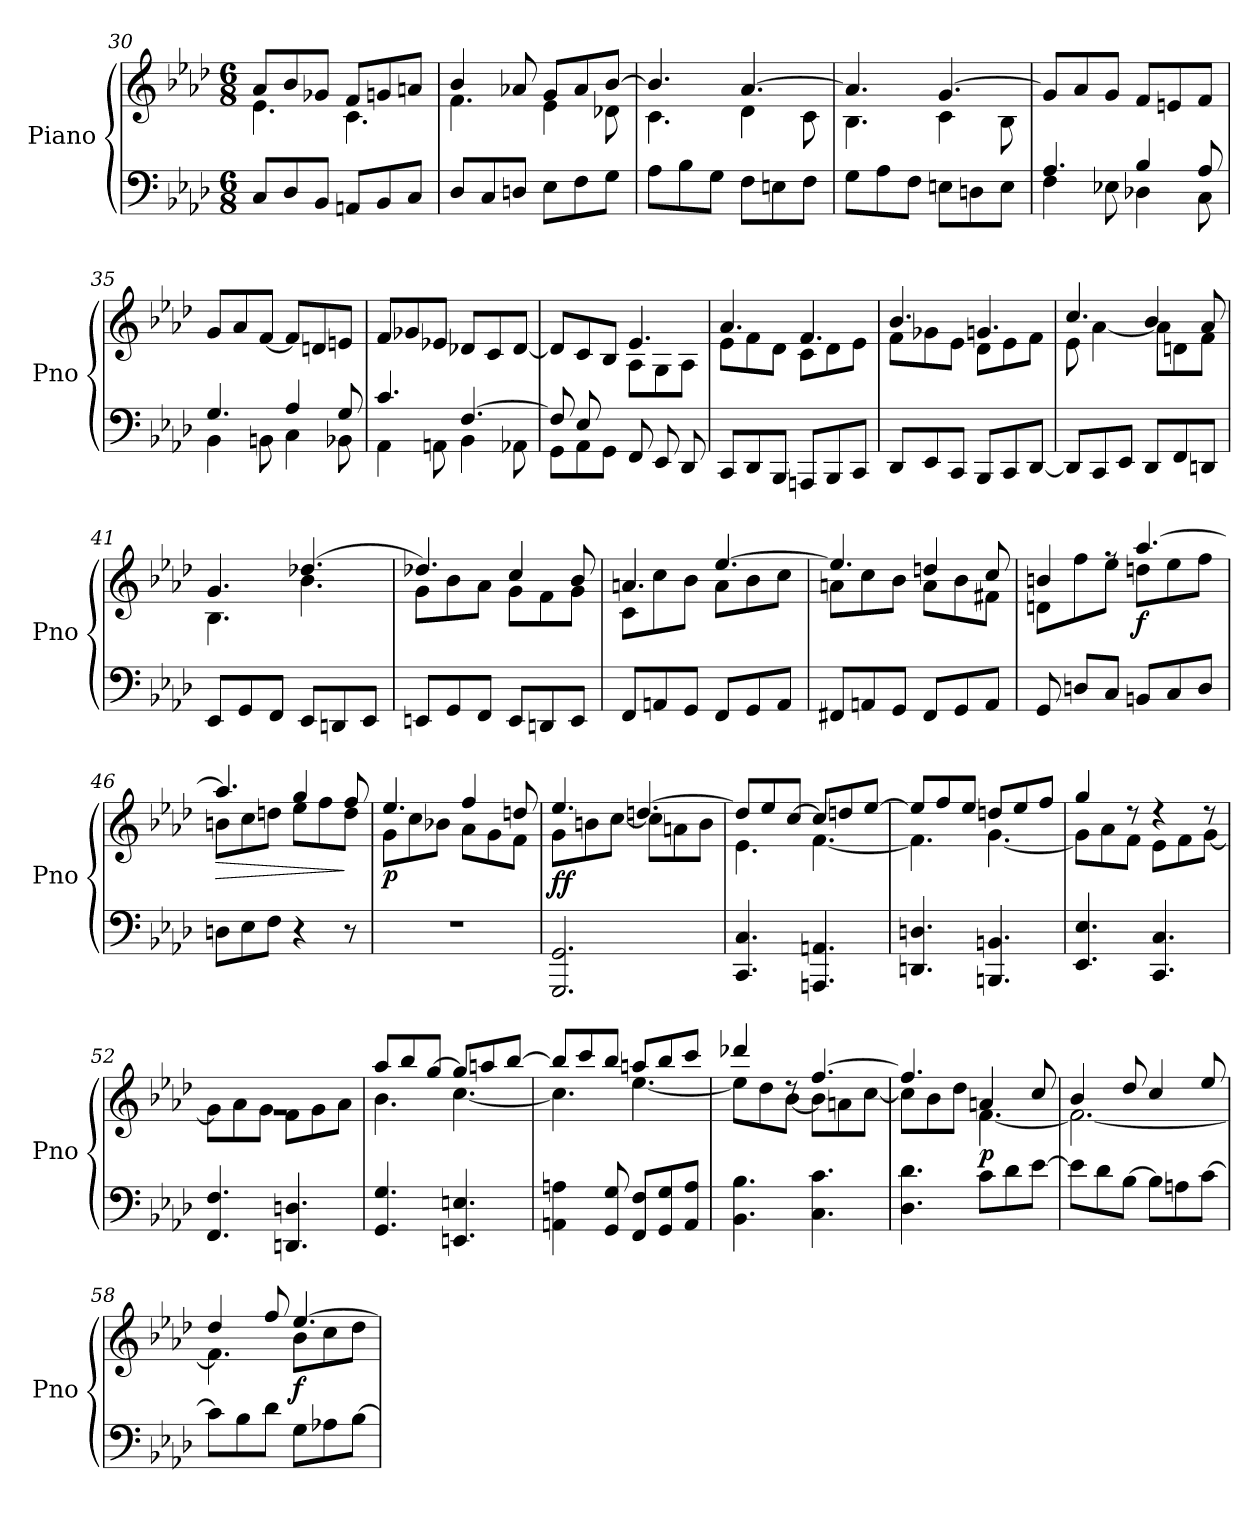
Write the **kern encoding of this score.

**kern	**kern	**dynam
*part1	*part1	*part1
*staff2	*staff1	*staff1/2
*I"Piano	*	*
*I'Pno	*	*
*clefF4	*clefG2	*
*k[b-e-a-d-]	*k[b-e-a-d-]	*
*M6/8	*M6/8	*
=30	=30	=30
*	*^	*
8C/L	8a-/L	4.e-\	.
8D-/	8b-/	.	.
8BB-/J	8g-X/J	.	.
8AAn/L	8f/L	4.c\	.
8BB-/	8gn/	.	.
8C/J	8an/J	.	.
=31	=31	=31	=31
8D-/L	4b-/	4.f\	.
8C/	.	.	.
8Dn/J	8a-X/	.	.
8E-\L	8g/L	4e-\	.
8F\	8a-/	.	.
8G\J	[8b-/J	8d-X\	.
!!LO:LB:g=z	!!
=32	=32	=32	=32
8A-\L	4.b-/]	4.c\	.
8B-\	.	.	.
8G\J	.	.	.
8F\L	[4.a-/	4d-\	.
8En\	.	.	.
8F\J	.	8c\	.
=33	=33	=33	=33
8G\L	4.a-/]	4.B-\	.
8A-\	.	.	.
8F\J	.	.	.
8En\L	[4.g/	4c\	.
8Dn\	.	.	.
8E\J	.	8B-\	.
*	*v	*v	*
=34	=34	=34
*^	*	*
4.A-/	4F\	8g/L]	.
.	.	8a-/	.
.	8E-X\	8g/J	.
4B-/	4D-X\	8f/L	.
.	.	8en/	.
8A-/	8C\	8f/J	.
=35	=35	=35	=35
4.G/	4BB-\	8g/L	.
.	.	8a-/	.
.	8BBn\	[8f/J	.
4A-/	4C\	8f/L]	.
.	.	8dn/	.
8G/	8BB-X\	8en/J	.
=36	=36	=36	=36
4.c/	4AA-\	8f/L	.
.	.	8g-X/	.
.	8AAn\	8e-X/J	.
[4.F/	4BB-\	8d-X/L	.
.	.	8c/	.
.	8AA-X\	[8d-/J	.
!!LO:LB:g=z
=37	=37	=37	=37
*	*	*^	*
*	*	*	*^	*
8F/L]	8GG\L	8d-/L]	4.ryy	4ryy	.
8E-/	8AA-\	8c/	.	.	.
8ryy	8GG\J	8B-/J	.	8e-\J	.
8FF/L	4.ryy	4.e-/	8A-\L	4.ryy	.
8EE-/	.	.	8G\	.	.
8DD-/J	.	.	8A-\J	.	.
*v	*v	*	*	*	*
*	*	*v	*v	*
=38	=38	=38	=38
8CC/L	4.a-/	8e-\L	.
8DD-/	.	8f\	.
8BBB-/J	.	8d-\J	.
8AAAn/L	4.f/	8c\L	.
8BBB-/	.	8d-\	.
8CC/J	.	8e-\J	.
=39	=39	=39	=39
8DD-/L	4.b-/	8f\L	.
8EE-/	.	8g-X\	.
8CC/J	.	8e-\J	.
8BBB-/L	4.gn/	8d-\L	.
8CC/	.	8e-\	.
[8DD-/J	.	8f\J	.
=40	=40	=40	=40
8DD-/L]	4.cc/	8e-\	.
8CC/	.	[4a-\	.
8EE-/J	.	.	.
8DD-/L	4b-/	8a-\L]	.
8FF/	.	8dn\	.
8DDn/J	8a-/	8f\J	.
=41	=41	=41	=41
8EE-/L	4.g/	4.B-\	.
8GG/	.	.	.
8FF/J	.	.	.
8EE-/L	[4.dd-X/	4.b-\	.
!	!	!	!LO:DY:b=2
8DDn/	.	.	other-dynamics
8EE-/J	.	.	.
!!LO:LB:g=z	!!
=42	=42	=42	=42
8EEn/L	4.dd-X/]	8g\L	.
8GG/	.	8b-\	.
8FF/J	.	8a-\J	.
8EE/L	4cc/	8g\L	.
8DDn/	.	8f\	.
8EE/J	8b-/	8g\J	.
=43	=43	=43	=43
8FF/L	4.an/	8c\L	.
8AAn/	.	8cc\	.
8GG/J	.	8b-\J	.
8FF/L	[4.ee-/	8a\L	.
8GG/	.	8b-\	.
8AA/J	.	8cc\J	.
=44	=44	=44	=44
8FF#X/L	4.ee-/]	8an\L	.
8AAn/	.	8cc\	.
8GG/J	.	8b-\J	.
8FF#/L	4ddn/	8a\L	.
8GG/	.	8b-\	.
8AA/J	8cc/	8f#X\J	.
=45	=45	=45	=45
8GG/	4bn/	8dn\L	.
8Dn/L	.	8ff\	.
8C/J	8rff	8ee-\J	.
!	!	!	!LO:DY:b
8BBn/L	[4.aa-/	8ddn\L	f
8C/	.	8ee-\	.
8D/J	.	8ff\J	.
=46	=46	=46	=46
!	!	!	!LO:HP:b
8Dn\L	4.aa-/]	8bn\L	>
8E-\	.	8cc\	.
8F\J	.	8ddn\J	.
4r	4gg/	8ee-\L	.
.	.	8ff\	.
8r	8ff/	8dd\J	]
!!LO:LB:g=z	!!
=47	=47	=47	=47
!	!	!	!LO:DY:b
2.r	4.ee-/	8g\L	p
.	.	8cc\	.
.	.	8b-X\J	.
.	4ff/	8a-\L	.
.	.	8g\	.
.	8ddn/	8f\J	.
=48	=48	=48	=48
!	!	!	!LO:DY:b
2.GGG/ 2.GG/	4.ee-/	8g\L	ff
.	.	8bn\	.
.	.	[8cc\J	.
.	[4.ddn/	8cc\L]	.
.	.	8an\	.
.	.	8b\J	.
=49	=49	=49	=49
4.CC/ 4.C/	8dd/L]	4.e-\	.
.	8ee-/	.	.
.	[8cc/J	.	.
4.AAAn/ 4.AAn/	8cc/L]	[4.f\	.
.	8ddn/	.	.
.	[8ee-/J	.	.
=50	=50	=50	=50
4.DDn/ 4.Dn/	8ee-/L]	4.f\]	.
.	8ff/	.	.
.	8ee-/J	.	.
4.BBBn/ 4.BBn/	8ddn/L	[4.g\	.
.	8ee-/	.	.
.	8ff/J	.	.
=51	=51	=51	=51
4.EE-/ 4.E-/	4gg/	8g\L]	.
.	.	8a-\	.
.	8rdd	8f\J	.
4.CC/ 4.C/	4rdd	8e-\L	.
.	.	8f\	.
.	8rdd	[8g\J	.
!!LO:LB:g=z	!!
=52	=52	=52	=52
4.FF/ 4.F/	2.rg	8g\L]	.
.	.	8a-\	.
.	.	8g\J	.
4.DDn/ 4.Dn/	.	8f\L	.
.	.	8g\	.
.	.	8a-\J	.
=53	=53	=53	=53
4.GG/ 4.G/	8aa-/L	4.b-\	.
.	8bb-/	.	.
.	[8gg/J	.	.
4.EEn/ 4.En/	8gg/L]	[4.cc\	.
.	8aan/	.	.
.	[8bb-/J	.	.
=54	=54	=54	=54
4AAn\ 4An\	8bb-/L]	4.cc\]	.
.	8ccc/	.	.
8GG/ 8G/	8bb-/J	.	.
8FF/ 8F/L	8aan/L	[4.ee-\	.
8GG/ 8G/	8bb-/	.	.
8AA/ 8A/J	8ccc/J	.	.
=55	=55	=55	=55
4.BB-\ 4.B-\	4ddd-X/	8ee-\L]	.
.	.	8dd-\	.
.	8rdd	[8b-\J	.
4.C\ 4.c\	[4.ff/	8b-\L]	.
.	.	8an\	.
.	.	[8cc\J	.
=56	=56	=56	=56
4.D-\ 4.d-\	4.ff/]	8cc\L]	.
.	.	8b-\	.
.	.	8dd-\J	.
!	!	!	!LO:DY:b
8c\L	4an/	[4.f\	p
8d-\	.	.	.
[8e-\J	8cc/	.	.
!!LO:PB:g=z	!!
=57	=57	=57	=57
8e-\L]	4b-/	2.f\_	.
8d-\	.	.	.
[8B-\J	8dd-/	.	.
8B-\L]	4cc/	.	.
8An\	.	.	.
[8c\J	8ee-/	.	.
=58	=58	=58	=58
8c\L]	4dd-/	4.f\]	.
8B-\	.	.	.
8d-\J	8ff/	.	.
!	!	!	!LO:DY:b
8G\L	[4.ee-/	8b-\L	f
8A-X\	.	8cc\	.
[8B-\J	.	8dd-\J	.
*	*v	*v	*
=	=	=
*-	*-	*-
